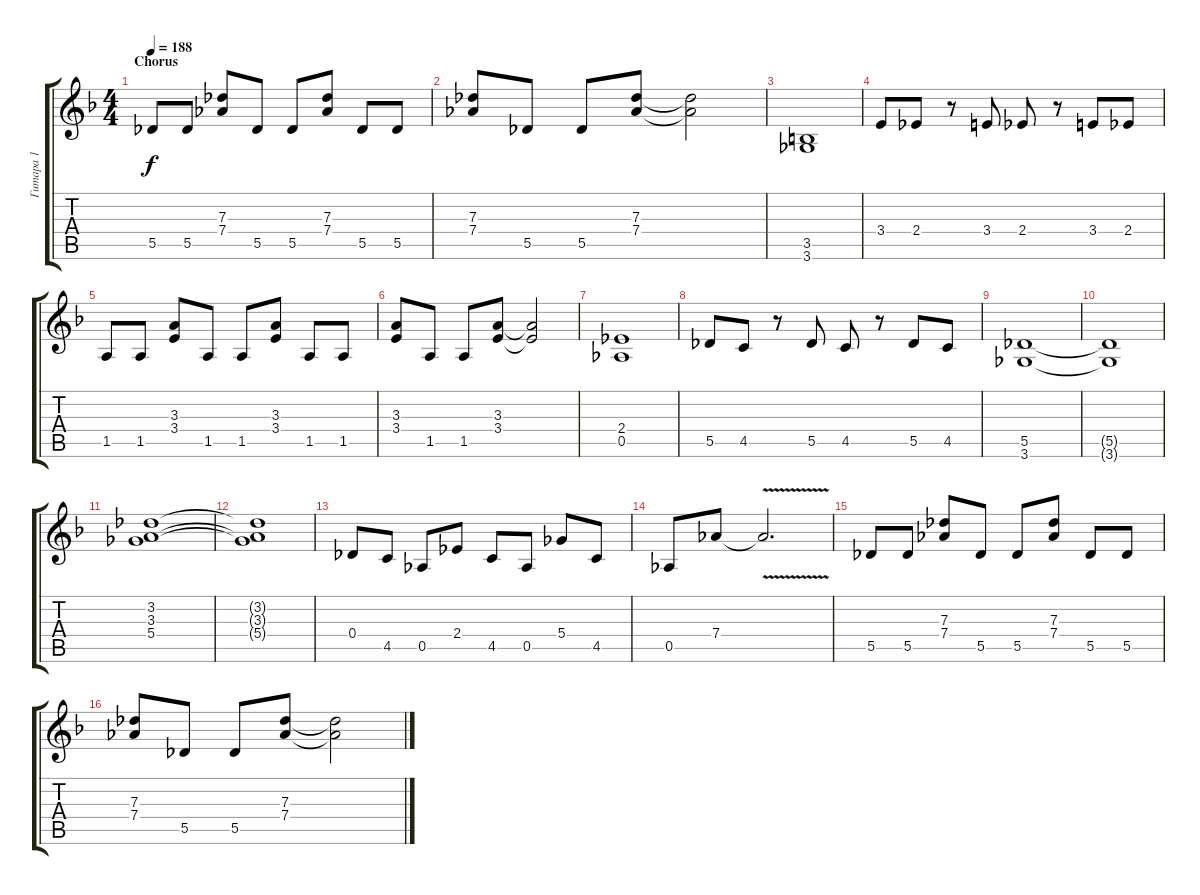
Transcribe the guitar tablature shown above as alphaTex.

\track ("Гитара 1" "Гитара 1") {instrument distortionguitar}
\staff {score tabs}
\tuning (Eb4 Bb3 Gb3 Db3 Ab2 Eb2) {hide}
\ts (4 4)
\section ("" "Chorus")
\tempo 188
\clef g2
\ks dminor
5.5.8{dy f} 5.5.8 (7.3 7.4).8 5.5.8 5.5.8 (7.3 7.4).8 5.5.8 5.5.8 |
(7.3 7.4).8 5.5.8 5.5.8 (7.3 7.4).8 (7.3{t} 7.4{t}).2 |
(3.5 3.6).1 |
3.4.8 2.4.8 r.8 3.4.8 2.4.8 r.8 3.4.8 2.4.8 |
1.5.8 1.5.8 (3.3 3.4).8 1.5.8 1.5.8 (3.3 3.4).8 1.5.8 1.5.8 |
(3.3 3.4).8 1.5.8 1.5.8 (3.3 3.4).8 (3.3{t} 3.4{t}).2 |
(2.4 0.5).1 |
5.5.8 4.5.8 r.8 5.5.8 4.5.8 r.8 5.5.8 4.5.8 |
(5.5 3.6).1 |
(5.5{t} 3.6{t}).1 |
(3.2 3.3 5.4).1 |
(3.2{t} 3.3{t} 5.4{t}).1 |
0.4.8 4.5.8 0.5.8 2.4.8 4.5.8 0.5.8 5.4.8 4.5.8 |
0.5.8 7.4.8 7.4{v t}.2{d} |
5.5.8 5.5.8 (7.3 7.4).8 5.5.8 5.5.8 (7.3 7.4).8 5.5.8 5.5.8 |
(7.3 7.4).8 5.5.8 5.5.8 (7.3 7.4).8 (7.3{t} 7.4{t}).2
